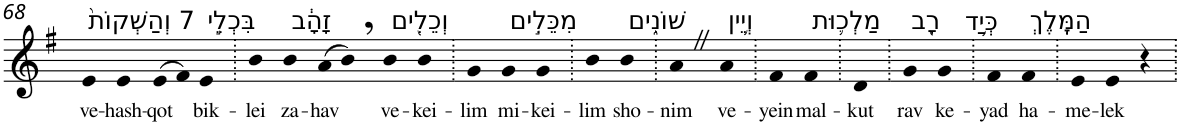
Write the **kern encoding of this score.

**kern	**text
*part1	*part1
*staff1	*staff1
*I"Piano	*
*I'Pno	*
!!LO:PB:g=z
*clefG2	*
*k[f#]	*
*G:	*
=68	=68
!LO:TX:a:t=7 וְהַשְׁקוֹת֙	!
!	!LO:LY:b
4e	ve-
!	!LO:LY:b
4e	-hash-
!	!LO:LY:b
(>8e	-qot
8f#)	.
!LO:TX:a:t=בִּכְלֵ֣י	!
!	!LO:LY:b
4e	bik-
=69.	=69.
!	!LO:LY:b
4b	-lei
!LO:TX:a:t=זָהָ֔ב	!
!	!LO:LY:b
4b	za-
!	!LO:LY:b
(>8a	-hav
8b,)	.
!LO:TX:a:t=וְכֵלִ֖ים	!
!	!LO:LY:b
4b	ve-
!	!LO:LY:b
4b	-kei-
=70.	=70.
!	!LO:LY:b
4g	-lim
!LO:TX:a:t=מִכֵּלִ֣ים	!
!	!LO:LY:b
4g	mi-
!	!LO:LY:b
4g	-kei-
=71.	=71.
!	!LO:LY:b
4b	-lim
!LO:TX:a:t=שׁוֹנִ֑ים	!
!	!LO:LY:b
4b	sho-
=72.	=72.
!	!LO:LY:b
4aZ	-nim
!LO:TX:a:t=וְיֵ֥ין	!
!	!LO:LY:b
4a	ve-
=73.	=73.
!	!LO:LY:b
4f#	-yein
!LO:TX:a:t=מַלְכ֛וּת	!
!	!LO:LY:b
4f#	mal-
=74.	=74.
!	!LO:LY:b
4d	-kut
=75.	=75.
!LO:TX:a:t=רָ֖ב	!
!	!LO:LY:b
4g	rav
!LO:TX:a:t=כְּיַ֥ד	!
!	!LO:LY:b
4g	ke-
=76.	=76.
!	!LO:LY:b
4f#	-yad
!LO:TX:a:t=הַמֶּֽלֶךְ	!
!	!LO:LY:b
4f#	ha-
=77.	=77.
!	!LO:LY:b
4e	-me-
!	!LO:LY:b
4e	-lek
4r	.
=.	=.
*-	*-
